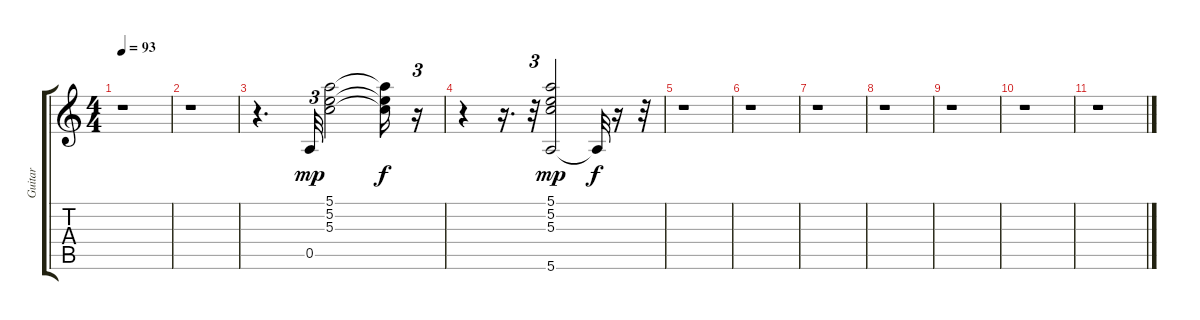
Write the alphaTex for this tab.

\track ("Guitar" "Guitar") {instrument electricguitarclean}
\staff {score tabs}
\tuning (E4 B3 G3 D3 A2 E2) {hide}
\ts (4 4)
\tempo 93
\clef g2
\ks c
r.1{dy mp} |
r.1 |
r.4{d} 0.5.32{tu (3 2)} (5.1 5.2 5.3).2 (5.1{t} 5.2{t} 5.3{t}).16{dy f} r.16{tu (3 2)} |
r.4 r.16{d} r.32{tu (3 2)} (5.1 5.2 5.3 5.6).2{dy mp} 5.6{t}.32{dy f} r.16 r.32 |
r.1 |
r.1 |
r.1 |
r.1 |
r.1 |
r.1 |
r.1
